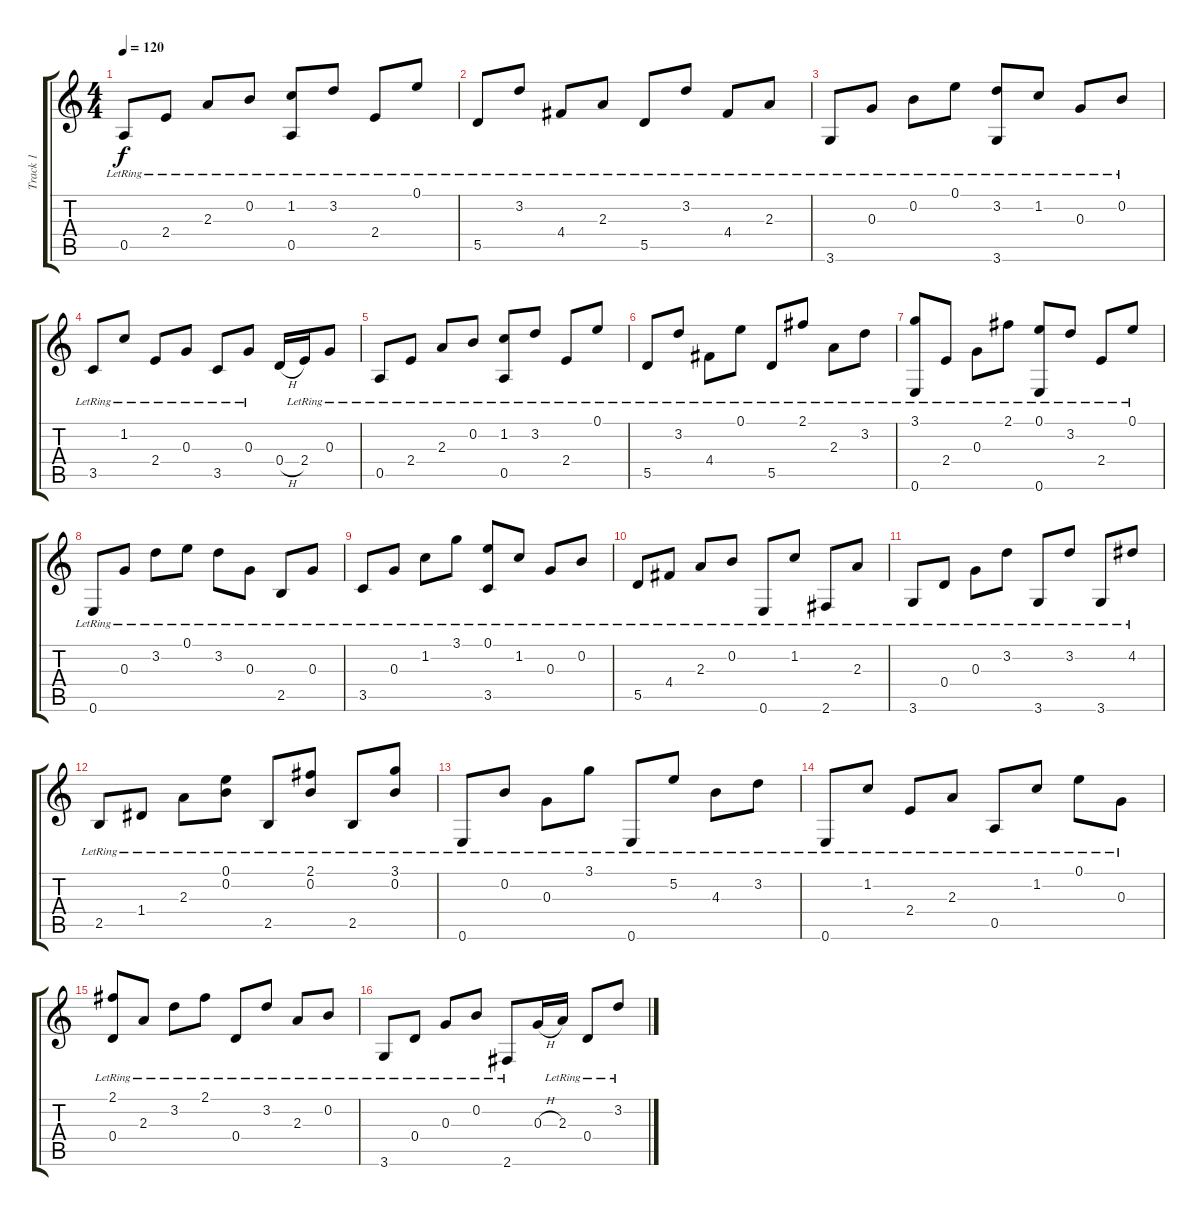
\track ("Track 1" "Track 1") {instrument acousticguitarsteel}
\staff {score tabs}
\tuning (E4 B3 G3 D3 A2 E2) {hide}
\ts (4 4)
\tempo 120
\clef g2
\ks c
0.5{lr}.8{dy f instrument acousticguitarsteel} 2.4{lr}.8 2.3{lr}.8 0.2{lr}.8 (1.2{lr} 0.5{lr}).8 3.2{lr}.8 2.4{lr}.8 0.1{lr}.8 |
5.5{lr}.8 3.2{lr}.8 4.4{lr}.8 2.3{lr}.8 5.5{lr}.8 3.2{lr}.8 4.4{lr}.8 2.3{lr}.8 |
3.6{lr}.8 0.3{lr}.8 0.2{lr}.8 0.1{lr}.8 (3.2{lr} 3.6{lr}).8 1.2{lr}.8 0.3{lr}.8 0.2{lr}.8 |
3.5{lr}.8 1.2{lr}.8 2.4{lr}.8 0.3{lr}.8 3.5{lr}.8 0.3{lr}.8 0.4{h}.16 2.4{lr}.16 0.3{lr}.8 |
0.5{lr}.8 2.4{lr}.8 2.3{lr}.8 0.2{lr}.8 (1.2{lr} 0.5{lr}).8 3.2{lr}.8 2.4{lr}.8 0.1{lr}.8 |
5.5{lr}.8 3.2{lr}.8 4.4{lr}.8 0.1{lr}.8 5.5{lr}.8 2.1{lr}.8 2.3{lr}.8 3.2{lr}.8 |
(3.1{lr} 0.6{lr}).8 2.4{lr}.8 0.3{lr}.8 2.1{lr}.8 (0.1{lr} 0.6{lr}).8 3.2{lr}.8 2.4{lr}.8 0.1{lr}.8 |
0.6{lr}.8 0.3{lr}.8 3.2{lr}.8 0.1{lr}.8 3.2{lr}.8 0.3{lr}.8 2.5{lr}.8 0.3{lr}.8 |
3.5{lr}.8 0.3{lr}.8 1.2{lr}.8 3.1{lr}.8 (0.1{lr} 3.5{lr}).8 1.2{lr}.8 0.3{lr}.8 0.2{lr}.8 |
5.5{lr}.8 4.4{lr}.8 2.3{lr}.8 0.2{lr}.8 0.6{lr}.8 1.2{lr}.8 2.6{lr}.8 2.3{lr}.8 |
3.6{lr}.8 0.4{lr}.8 0.3{lr}.8 3.2{lr}.8 3.6{lr}.8 3.2{lr}.8 3.6{lr}.8 4.2{lr}.8 |
2.5{lr}.8 1.4{lr}.8 2.3{lr}.8 (0.1{lr} 0.2{lr}).8 2.5{lr}.8 (2.1{lr} 0.2{lr}).8 2.5{lr}.8 (3.1{lr} 0.2{lr}).8 |
0.6{lr}.8 0.2{lr}.8 0.3{lr}.8 3.1{lr}.8 0.6{lr}.8 5.2{lr}.8 4.3{lr}.8 3.2{lr}.8 |
0.6{lr}.8 1.2{lr}.8 2.4{lr}.8 2.3{lr}.8 0.5{lr}.8 1.2{lr}.8 0.1{lr}.8 0.3{lr}.8 |
(2.1{lr} 0.4{lr}).8 2.3{lr}.8 3.2{lr}.8 2.1{lr}.8 0.4{lr}.8 3.2{lr}.8 2.3{lr}.8 0.2{lr}.8 |
3.6{lr}.8 0.4{lr}.8 0.3{lr}.8 0.2{lr}.8 2.6{lr}.8 0.3{h}.16 2.3{lr}.16 0.4{lr}.8 3.2{lr}.8
